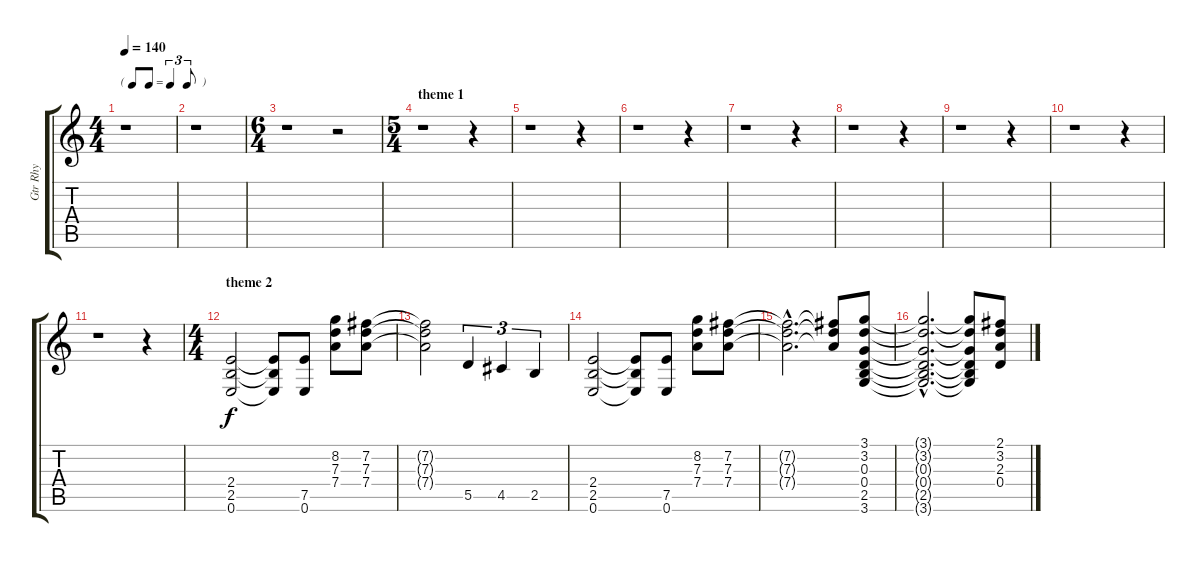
\track ("Gtr Rhy" "Gtr Rhy") {instrument overdrivenguitar}
\staff {score tabs}
\tuning (E4 B3 G3 D3 A2 E2) {hide}
\ts (4 4)
\tf triplet8th
\tempo 140
\clef g2
\ks c
r.1{dy f} |
r.1 |
\ts (6 4)
r.1 r.2 |
\ts (5 4)
\section ("" "theme 1")
r.1 r.4 |
r.1 r.4 |
r.1 r.4 |
r.1 r.4 |
r.1 r.4 |
r.1 r.4 |
r.1 r.4 |
r.1 r.4 |
\ts (4 4)
\section ("" "theme 2")
(2.4 2.5 0.6).2{volume 10} (2.4{t} 2.5{t} 0.6{t}).8 (7.5 0.6).8 (8.2 7.3 7.4).8 (7.2 7.3 7.4).8 |
(7.2{t} 7.3{t} 7.4{t}).2 5.5.4{tu (3 2)} 4.5.4{tu (3 2)} 2.5.4{tu (3 2)} |
(2.4 2.5 0.6).2 (2.4{t} 2.5{t} 0.6{t}).8 (7.5 0.6).8 (8.2 7.3 7.4).8 (7.2 7.3 7.4).8 |
(7.2{hac t} 7.3{hac t} 7.4{hac t}).2{d} (7.2{t} 7.3{t} 7.4{t}).8 (3.1 3.2 0.3 0.4 2.5 3.6).8 |
(3.1{hac t} 3.2{hac t} 0.3{hac t} 0.4{hac t} 2.5{hac t} 3.6{hac t}).2{d} (3.1{t} 3.2{t} 0.3{t} 0.4{t} 2.5{t} 3.6{t}).8 (2.1 3.2 2.3 0.4).8
